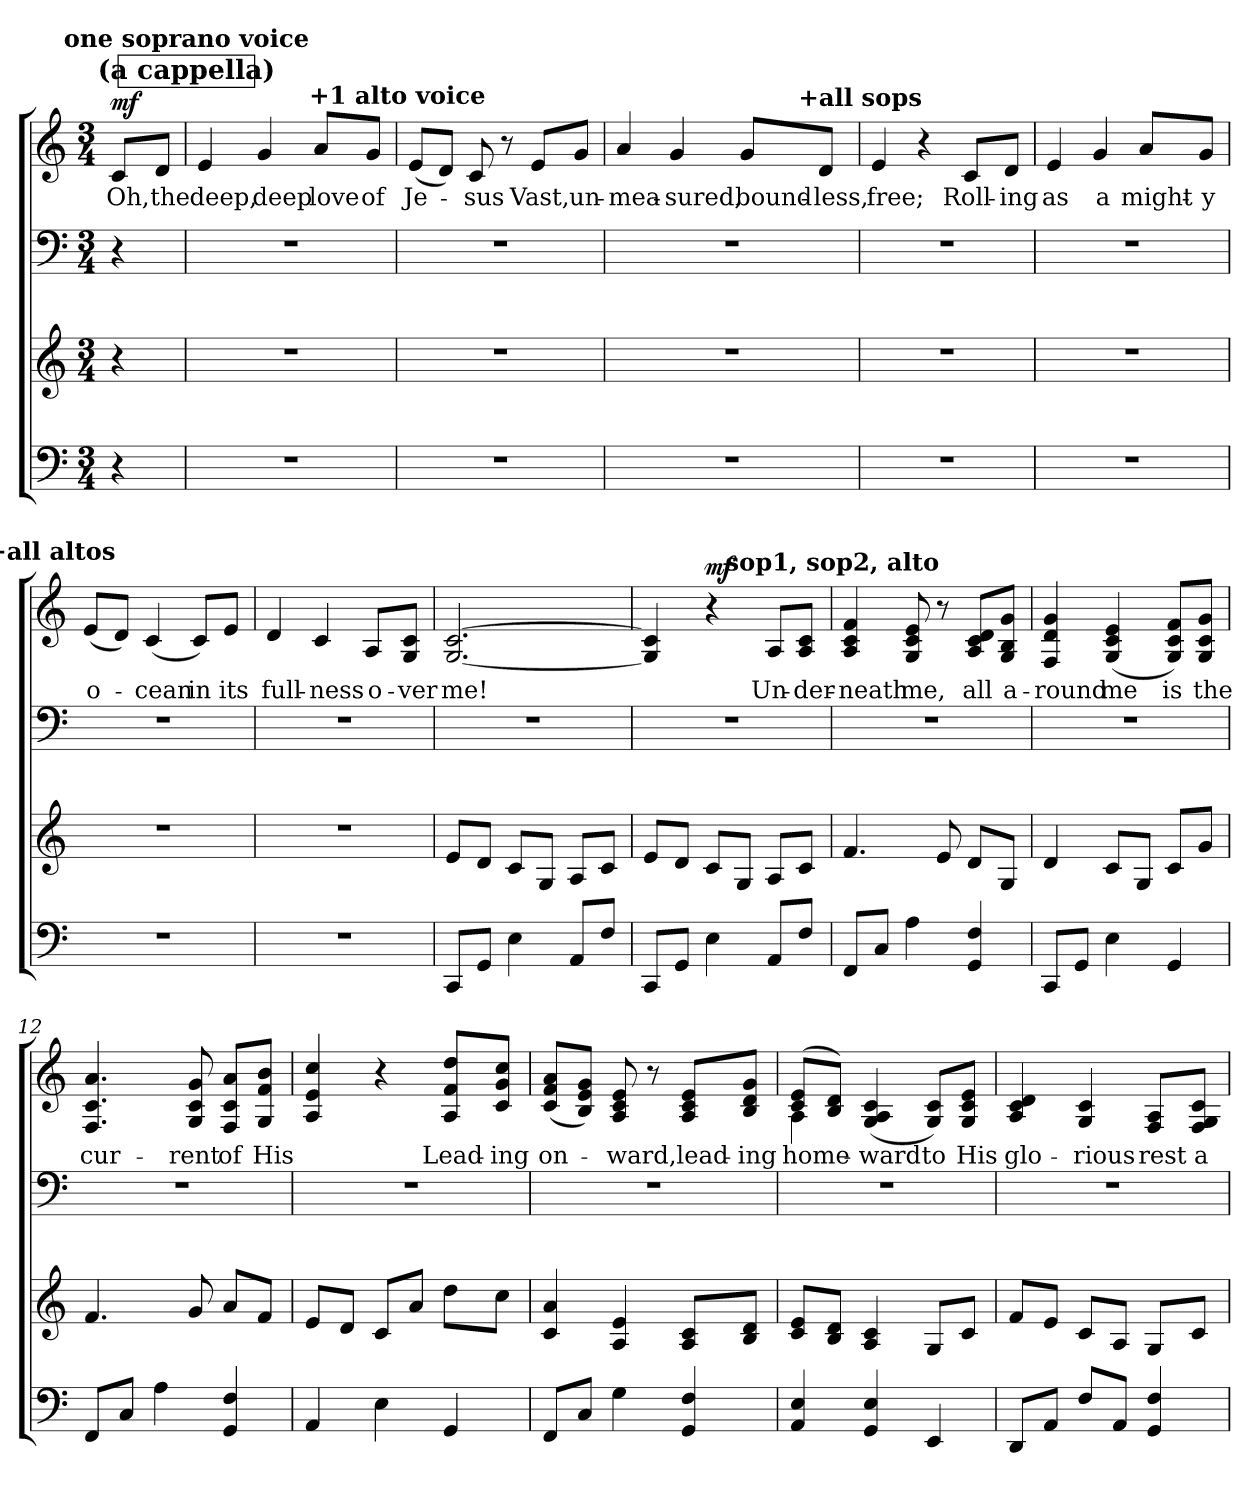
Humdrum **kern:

**kern	**kern	**kern	**kern	**text	**dynam
*part3	*part3	*part2	*part1	*part1	*part1
*staff4	*staff3	*staff2	*staff1	*staff1	*staff1
*clefF4	*clefG2	*clefF4	*clefG2	*	*
*k[]	*k[]	*k[]	*k[]	*	*
*C:	*C:	*C:	*C:	*	*
*M3/4	*M3/4	*M3/4	*M3/4	*	*
=	=	=	=	=	=
!	!	!	!	!LO:LY:b	!LO:DY:b
4r	4r	4r	8c/L	Oh,	mf
!	!	!	!	!LO:LY:b	!
.	.	.	8d/J	the	.
!!LO:REH:place=s1:a:i:t=(a cappella)
!!LO:REH:place=s1:a:B:enc=none:fs=7.1:t=one soprano voice
=1	=1	=1	=1	=1	=1
!	!	!	!	!LO:LY:b	!
2.r	2.r	2.r	4e/	deep,	.
!	!	!	!	!LO:LY:b	!
.	.	.	4g/	deep	.
!	!	!	!	!LO:LY:b	!
.	.	.	8a/L	love	.
!	!	!	!	!LO:LY:b	!
.	.	.	8g/J	of	.
!!LO:REH:place=s1:a:B:enc=none:fs=7.1:t=+1 alto voice
=2	=2	=2	=2	=2	=2
!	!	!	!	!LO:LY:b	!
2.r	2.r	2.r	(<8e/L	Je-	.
.	.	.	8d/J)	.	.
!	!	!	!	!LO:LY:b	!
.	.	.	8c/	-sus	.
.	.	.	8r	.	.
!	!	!	!	!LO:LY:b	!
.	.	.	8e/L	Vast,	.
!	!	!	!	!LO:LY:b	!
.	.	.	8g/J	un-	.
=3	=3	=3	=3	=3	=3
!	!	!	!	!LO:LY:b	!
2.r	2.r	2.r	4a/	-mea-	.
!	!	!	!	!LO:LY:b	!
.	.	.	4g/	-sured,	.
!	!	!	!	!LO:LY:b	!
.	.	.	8g/L	bound-	.
!	!	!	!	!LO:LY:b	!
.	.	.	8d/J	-less,	.
!!LO:REH:place=s1:a:B:enc=none:fs=7.1:t=+all sops
=4	=4	=4	=4	=4	=4
!	!	!	!	!LO:LY:b	!
2.r	2.r	2.r	4e/	free;	.
.	.	.	4r	.	.
!	!	!	!	!LO:LY:b	!
.	.	.	8c/L	Roll-	.
!	!	!	!	!LO:LY:b	!
.	.	.	8d/J	-ing	.
=5	=5	=5	=5	=5	=5
!	!	!	!	!LO:LY:b	!
2.r	2.r	2.r	4e/	as	.
!	!	!	!	!LO:LY:b	!
.	.	.	4g/	a	.
!	!	!	!	!LO:LY:b	!
.	.	.	8a/L	might-	.
!	!	!	!	!LO:LY:b	!
.	.	.	8g/J	-y	.
!!LO:REH:place=s1:a:B:enc=none:fs=7.1:t=+all altos
=6	=6	=6	=6	=6	=6
!	!	!	!	!LO:LY:b	!
2.r	2.r	2.r	(<8e/L	o-	.
.	.	.	8d/J)	.	.
!	!	!	!	!LO:LY:b	!
.	.	.	(<4c/	-cean	.
!	!	!	!	!LO:LY:b	!
.	.	.	8c/L)	in	.
!	!	!	!	!LO:LY:b	!
.	.	.	8e/J	its	.
!!LO:LB:g=z
=7	=7	=7	=7	=7	=7
!	!	!	!	!LO:LY:b	!
2.r	2.r	2.r	4d/	full-	.
!	!	!	!	!LO:LY:b	!
.	.	.	4c/	-ness	.
!	!	!	!	!LO:LY:b	!
.	.	.	8A/L	o-	.
!	!	!	!	!LO:LY:b	!
.	.	.	8G/ 8c/J	-ver	.
=8	=8	=8	=8	=8	=8
!	!	!	!	!LO:LY:b	!
8CC/L	8e/L	2.r	[2.G/ [2.c/	me!	.
8GG/J	8d/J	.	.	.	.
4E\	8c/L	.	.	.	.
.	8G/J	.	.	.	.
8AA/L	8A/L	.	.	.	.
8F/J	8c/J	.	.	.	.
=9	=9	=9	=9	=9	=9
8CC/L	8e/L	2.r	4G/] 4c/]	.	.
8GG/J	8d/J	.	.	.	.
!	!	!	!	!	!LO:DY:b
4E\	8c/L	.	4r	.	mf
.	8G/J	.	.	.	.
!	!	!	!	!LO:LY:b	!
8AA/L	8A/L	.	8A/L	Un-	.
!	!	!	!	!LO:LY:b	!
8F/J	8c/J	.	8A/ 8c/J	-der-	.
!!LO:REH:place=s1:a:B:enc=none:fs=7.1:t=sop1, sop2, alto
=10	=10	=10	=10	=10	=10
!	!	!	!	!LO:LY:b	!
8FF/L	4.f/	2.r	4A/ 4c/ 4f/	-neath	.
8C/J	.	.	.	.	.
!	!	!	!	!LO:LY:b	!
4A\	.	.	8G/ 8c/ 8e/	me,	.
.	8e/	.	8r	.	.
!	!	!	!	!LO:LY:b	!
4GG/ 4F/	8d/L	.	8A/ 8c/ 8d/L	all	.
!	!	!	!	!LO:LY:b	!
.	8G/J	.	8G/ 8B/ 8g/J	a-	.
=11	=11	=11	=11	=11	=11
!	!	!	!	!LO:LY:b	!
8CC/L	4d/	2.r	4F/ 4d/ 4g/	-round	.
8GG/J	.	.	.	.	.
!	!	!	!	!LO:LY:b	!
4E\	8c/L	.	(<4G/ 4c/ 4e/	me	.
.	8G/J	.	.	.	.
!	!	!	!	!LO:LY:b	!
4GG/	8c/L	.	8G/ 8c/ 8f/L)	is	.
!	!	!	!	!LO:LY:b	!
.	8g/J	.	8G/ 8c/ 8g/J	the	.
=12	=12	=12	=12	=12	=12
!	!	!	!	!LO:LY:b	!
8FF/L	4.f/	2.r	4.F/ 4.c/ 4.a/	cur-	.
8C/J	.	.	.	.	.
4A\	.	.	.	.	.
!	!	!	!	!LO:LY:b	!
.	8g/	.	8G/ 8c/ 8g/	-rent	.
!	!	!	!	!LO:LY:b	!
4GG/ 4F/	8a/L	.	8F/ 8c/ 8a/L	of	.
!	!	!	!	!LO:LY:b	!
.	8f/J	.	8G/ 8f/ 8b/J	His	.
=13	=13	=13	=13	=13	=13
4AA/	8e/L	2.r	4A/ 4e/ 4cc/	.	.
.	8d/J	.	.	.	.
4E\	8c/L	.	4r	.	.
.	8a/J	.	.	.	.
!	!	!	!	!LO:LY:b	!
4GG/	8dd\L	.	8A/ 8f/ 8dd/L	Lead-	.
!	!	!	!	!LO:LY:b	!
.	8cc\J	.	8c/ 8g/ 8cc/J	-ing	.
!!LO:LB:g=z
=14	=14	=14	=14	=14	=14
!	!	!	!	!LO:LY:b	!
8FF/L	4c/ 4a/	2.r	(<8c/ 8f/ 8a/L	on-	.
8C/J	.	.	8B/ 8e/ 8g/J)	.	.
!	!	!	!	!LO:LY:b	!
4G\	4A/ 4e/	.	8A/ 8c/ 8e/	-ward,	.
.	.	.	8r	.	.
!	!	!	!	!LO:LY:b	!
4GG/ 4F/	8A/ 8c/L	.	8A/ 8c/ 8e/L	lead-	.
!	!	!	!	!LO:LY:b	!
.	8B/ 8d/J	.	8B/ 8d/ 8g/J	-ing	.
=15	=15	=15	=15	=15	=15
!	!	!	!	!LO:LY:b	!
*	*	*	*^	*	*
4AA/ 4E/	8c/ 8e/L	2.r	(>8c/ 8e/L	4A\	home-	.
.	8B/ 8d/J	.	8B/ 8d/J)	.	.	.
!	!	!	!	!	!LO:LY:b	!
4GG/ 4E/	4A/ 4c/	.	(4G/ 4A/ 4c/	4ryy	-ward	.
!	!	!	!	!	!LO:LY:b	!
4EE/	8G/L	.	8G/ 8c/L)	4ryy	to	.
!	!	!	!	!	!LO:LY:b	!
.	8c/J	.	8G/ 8c/ 8e/J	.	His	.
*	*	*	*v	*v	*	*
=16	=16	=16	=16	=16	=16
!	!	!	!	!LO:LY:b	!
8DD/L	8f/L	2.r	4A/ 4c/ 4d/	glo-	.
8AA/J	8e/J	.	.	.	.
!	!	!	!	!LO:LY:b	!
8F/L	8c/L	.	4G/ 4c/	-rious	.
8AA/J	8A/J	.	.	.	.
!	!	!	!	!LO:LY:b	!
4GG/ 4F/	8G/L	.	8F/ 8A/L	rest	.
!	!	!	!	!LO:LY:b	!
.	8c/J	.	8F/ 8G/ 8c/J	a-	.
=	=	=	=	=	=
*-	*-	*-	*-	*-	*-
